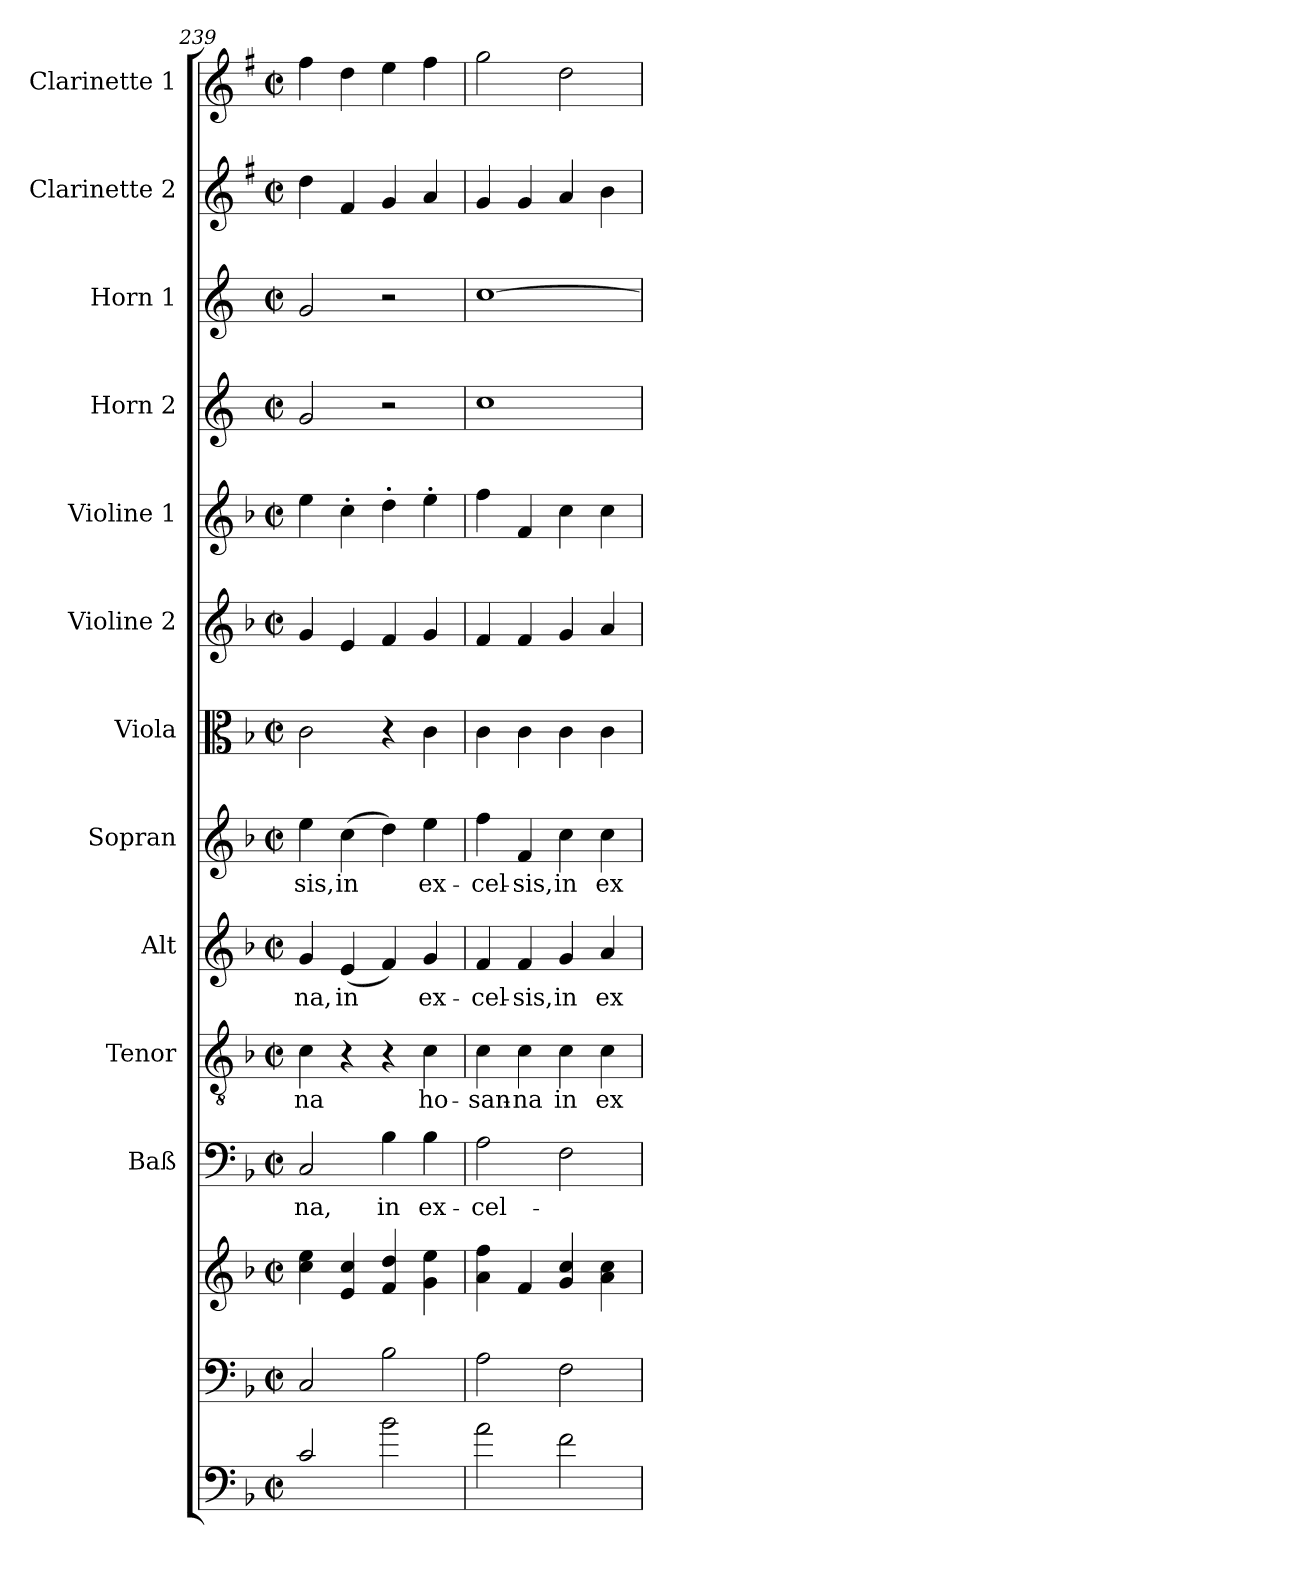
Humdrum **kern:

**kern	**kern	**kern	**kern	**text	**kern	**text	**kern	**text	**kern	**text	**kern	**kern	**kern	**kern	**kern	**kern	**kern
*part13	*part12	*part12	*part11	*part11	*part10	*part10	*part9	*part9	*part8	*part8	*part7	*part6	*part5	*part4	*part3	*part2	*part1
*staff14	*staff13	*staff12	*staff11	*staff11	*staff10	*staff10	*staff9	*staff9	*staff8	*staff8	*staff7	*staff6	*staff5	*staff4	*staff3	*staff2	*staff1
*	*	*	*I"Baß	*	*I"Tenor	*	*I"Alt	*	*I"Sopran	*	*I"Viola	*I"Violine 2	*I"Violine 1	*I"Horn 2	*I"Horn 1	*I"Clarinette 2	*I"Clarinette 1
*	*	*	*I'Baß	*	*I'Ten	*	*I'Alt	*	*I'Sop	*	*I'Vla.	*I'Vln. 2	*I'Vln. 1	*I'Hrn. 2	*I'Hrn. 1	*	*
*clefF4	*clefF4	*clefG2	*clefF4	*	*clefGv2	*	*clefG2	*	*clefG2	*	*clefC3	*clefG2	*clefG2	*clefG2	*clefG2	*clefG2	*clefG2
*ITrd7c12	*	*	*	*	*	*	*	*	*	*	*	*	*	*ITrd4c7	*ITrd4c7	*ITrd1c2	*ITrd1c2
*k[b-]	*k[b-]	*k[b-]	*k[b-]	*	*k[b-]	*	*k[b-]	*	*k[b-]	*	*k[b-]	*k[b-]	*k[b-]	*k[b-]	*k[b-]	*k[b-]	*k[b-]
*F:	*F:	*F:	*F:	*	*F:	*	*F:	*	*F:	*	*F:	*F:	*F:	*F:	*F:	*F:	*F:
*M2/2	*M2/2	*M2/2	*M2/2	*	*M2/2	*	*M2/2	*	*M2/2	*	*M2/2	*M2/2	*M2/2	*M2/2	*M2/2	*M2/2	*M2/2
*met(c|)	*met(c|)	*met(c|)	*met(c|)	*	*met(c|)	*	*met(c|)	*	*met(c|)	*	*met(c|)	*met(c|)	*met(c|)	*met(c|)	*met(c|)	*met(c|)	*met(c|)
=239	=239	=239	=239	=239	=239	=239	=239	=239	=239	=239	=239	=239	=239	=239	=239	=239	=239
!	!	!	!	!LO:LY:b	!	!LO:LY:b	!	!LO:LY:b	!	!LO:LY:b	!	!	!	!	!	!	!
2C/	2C/	4cc\ 4ee\	2C/	-na,	4c\	-na	4g/	-na,	4ee\	-sis,	2c\	4g/	4ee\	2c/	2c/	4cc\	4ee\
!	!	!	!	!	!	!	!	!LO:LY:b	!	!LO:LY:b	!	!	!	!	!	!	!
.	.	4e/ 4cc/	.	.	4r	.	(<4e/	in	(>4cc\	in	.	4e/	4cc'>\	.	.	4e/	4cc\
!	!	!	!	!LO:LY:b	!	!	!	!	!	!	!	!	!	!	!	!	!
2B-\	2B-\	4f/ 4dd/	4B-\	in	4r	.	4f/)	.	4dd\)	.	4r	4f/	4dd'>\	2r	2r	4f/	4dd\
!	!	!	!	!LO:LY:b	!	!LO:LY:b	!	!LO:LY:b	!	!LO:LY:b	!	!	!	!	!	!	!
.	.	4g\ 4ee\	4B-\	ex-	4c\	ho-	4g/	ex-	4ee\	ex-	4c\	4g/	4ee'>\	.	.	4g/	4ee\
=240	=240	=240	=240	=240	=240	=240	=240	=240	=240	=240	=240	=240	=240	=240	=240	=240	=240
!	!	!	!	!LO:LY:b	!	!LO:LY:b	!	!LO:LY:b	!	!LO:LY:b	!	!	!	!	!	!	!
2A\	2A\	4a\ 4ff\	2A\	-cel-	4c\	-san-	4f/	-cel-	4ff\	-cel-	4c\	4f/	4ff\	1f	[1f	4f/	2ff\
!	!	!	!	!	!	!LO:LY:b	!	!LO:LY:b	!	!LO:LY:b	!	!	!	!	!	!	!
.	.	4f/	.	.	4c\	-na	4f/	-sis,	4f/	-sis,	4c\	4f/	4f/	.	.	4f/	.
!	!	!	!	!	!	!LO:LY:b	!	!LO:LY:b	!	!LO:LY:b	!	!	!	!	!	!	!
2F\	2F\	4g/ 4cc/	2F\	.	4c\	in	4g/	in	4cc\	in	4c\	4g/	4cc\	.	.	4g/	2cc\
!	!	!	!	!	!	!LO:LY:b	!	!LO:LY:b	!	!LO:LY:b	!	!	!	!	!	!	!
.	.	4a\ 4cc\	.	.	4c\	ex-	4a/	ex-	4cc\	ex-	4c\	4a/	4cc\	.	.	4a\	.
=	=	=	=	=	=	=	=	=	=	=	=	=	=	=	=	=	=
*-	*-	*-	*-	*-	*-	*-	*-	*-	*-	*-	*-	*-	*-	*-	*-	*-	*-
